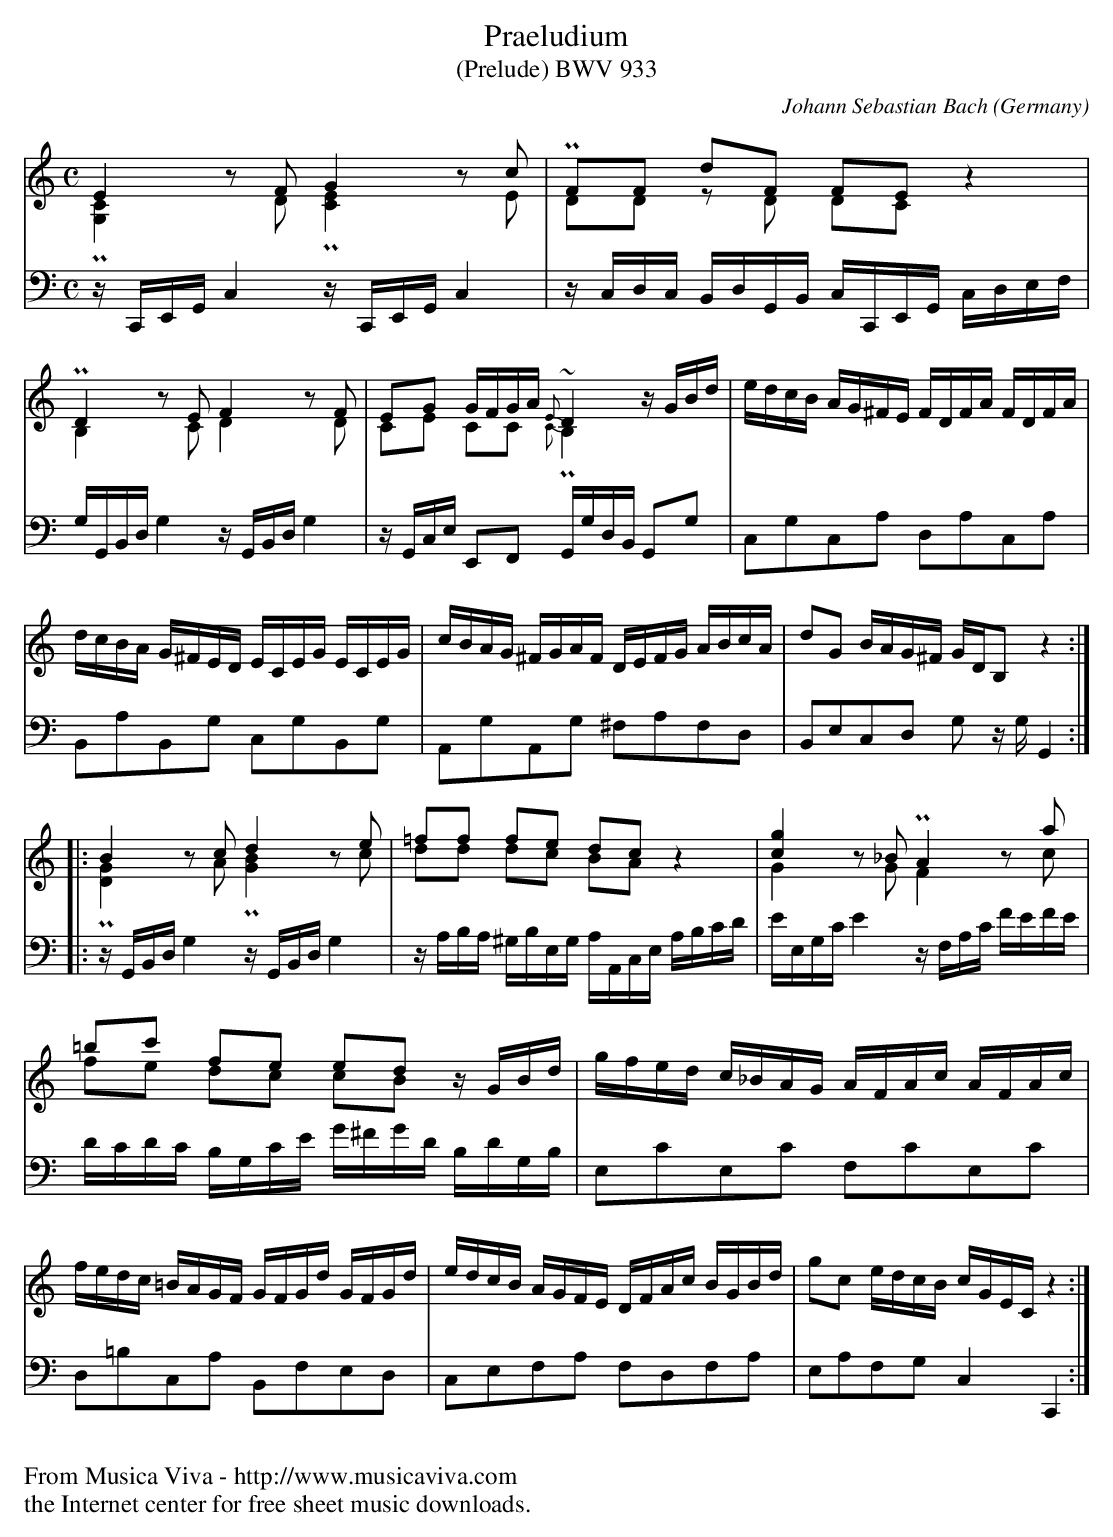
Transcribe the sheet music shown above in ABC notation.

X:1
T:Praeludium
T:(Prelude) BWV 933
C:Johann Sebastian Bach
O:Germany
V:1 Program 1 6 up %Harpsichord
V:2 Program 1 6 merge down %Harpsichord
V:3 Program 1 6 bass %Harpsichord
M:C
L:1/16
K:C
V:1
E4z2F2G4z2c2|PF2F2 d2F2 F2E2z4|
V:2
P[G,4C4]z2D2P[C4E4]z2E2|D2D2 z2D2 D2C2 z4|
V:3
zC,,E,,G,,C,4 zC,,E,,G,,C,4|\
zC,D,C, B,,D,G,,B,, C,C,,E,,G,, C,D,E,F,|
V:1
PD4z2E2F4z2F2|E2G2 GFGA {E}~D4 zGBd|x4 AG^FE FDFA FDFA|
V:2
B,4z2C2D4z2D2|C2E2 C2C2 {C}PB,4 x4|edcB x4x8|
V:3
G,G,,B,,D,G,4 zG,,B,,D,G,4|zG,,C,E, E,,2F,,2 G,,G,D,B,, G,,2G,2|\
C,2G,2C,2A,2 D,2A,2C,2A,2|
V:1
x4 G^FED ECEG ECEG|cBAG ^FGAF DEFG ABcA|d2G2 BAG^F GDB,2z4:|
V:2
dcBA x4x8|x16|x16:|
V:3
B,,2A,2B,,2G,2 C,2G,2B,,2G,2|A,,2G,2A,,2G,2 ^F,2A,2F,2D,2|\
B,,2E,2C,2D,2 G,2 zG,G,,4:|
V:1
|:B4z2c2d4z2e2|=f2f2 f2e2 d2c2z4|[c4g4]z2_B2PA4z2a2|
V:2
|:P[D4G4] z2A2P[B4G4]z2c2|d2d2 d2c2 B2A2z4|G4z2G2F4z2c2|
V:3
|:zG,,B,,D,G,4 zG,,B,,D,G,4|zA,B,A, ^G,B,E,G, A,A,,C,E, A,B,CD|\
EE,G,CE4zF,A,C FEFE|
V:1
=b2c'2 f2e2 e2d2 zGBd|x4 c_BAG AFAc AFAc|
V:2
f2e2 d2c2 c2B2 x4|gfed x4x8|
V:3
DCDC B,G,CE G^FGD B,DG,B,|E,2C2E,2C2 F,2C2E,2C2|
V:1
x4 =BAGF GFGd GFGd|edcB AGFE DFAc BGBd|x8 cGECz4:|]
V:2
fedc x4x8|x16|g2c2 edcB x8:|]
V:3
D,2=B,2C,2A,2 B,,2F,2E,2D,2|\
C,2E,2F,2A,2 F,2D,2F,2A,2|E,2A,2F,2G,2C,4C,,4:|]
W:
W:
W:  From Musica Viva - http://www.musicaviva.com
W:  the Internet center for free sheet music downloads.
